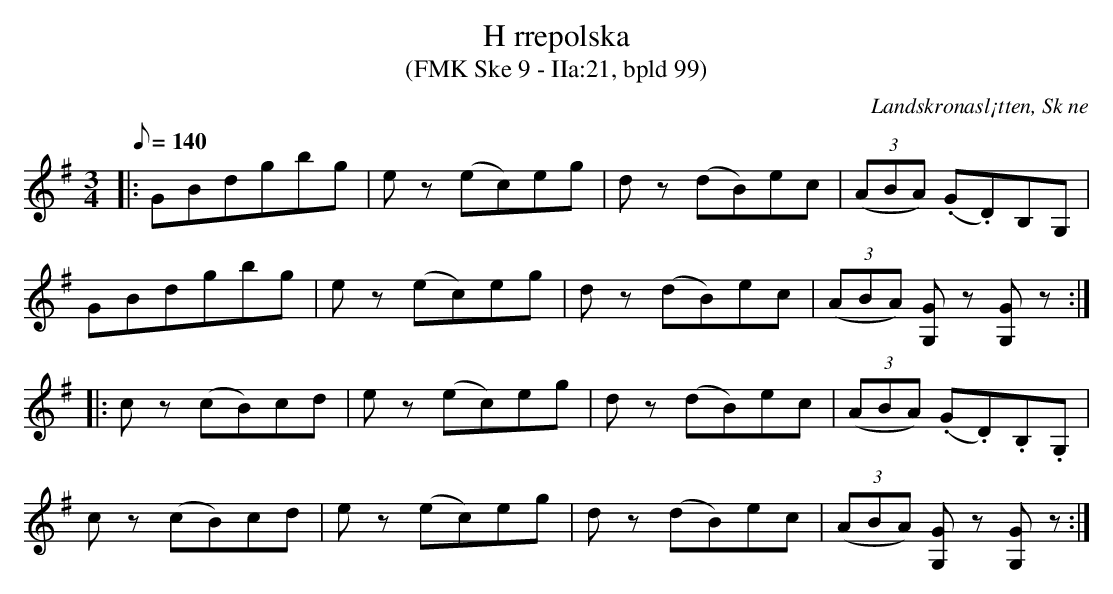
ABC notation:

X:1
T:H rrepolska
T:(FMK Ske 9 - IIa:21, bpld 99)
O:Landskronasl¡tten, Sk ne
M:3/4
L:1/8
Q:140
K:G
|: GBdgbg | ez (ec)eg | dz (dB)ec | (3(ABA) (.G.D)B,G, |
 GBdgbg | ez (ec)eg | dz (dB)ec | (3(ABA) [GG,]z [GG,]z ::
 cz (cB)cd | ez (ec)eg | dz (dB)ec | (3(ABA) (.G.D).B,.G,  |
 cz (cB)cd | ez (ec)eg | dz (dB)ec | (3(ABA)  [GG,]z [GG,]z  :|
